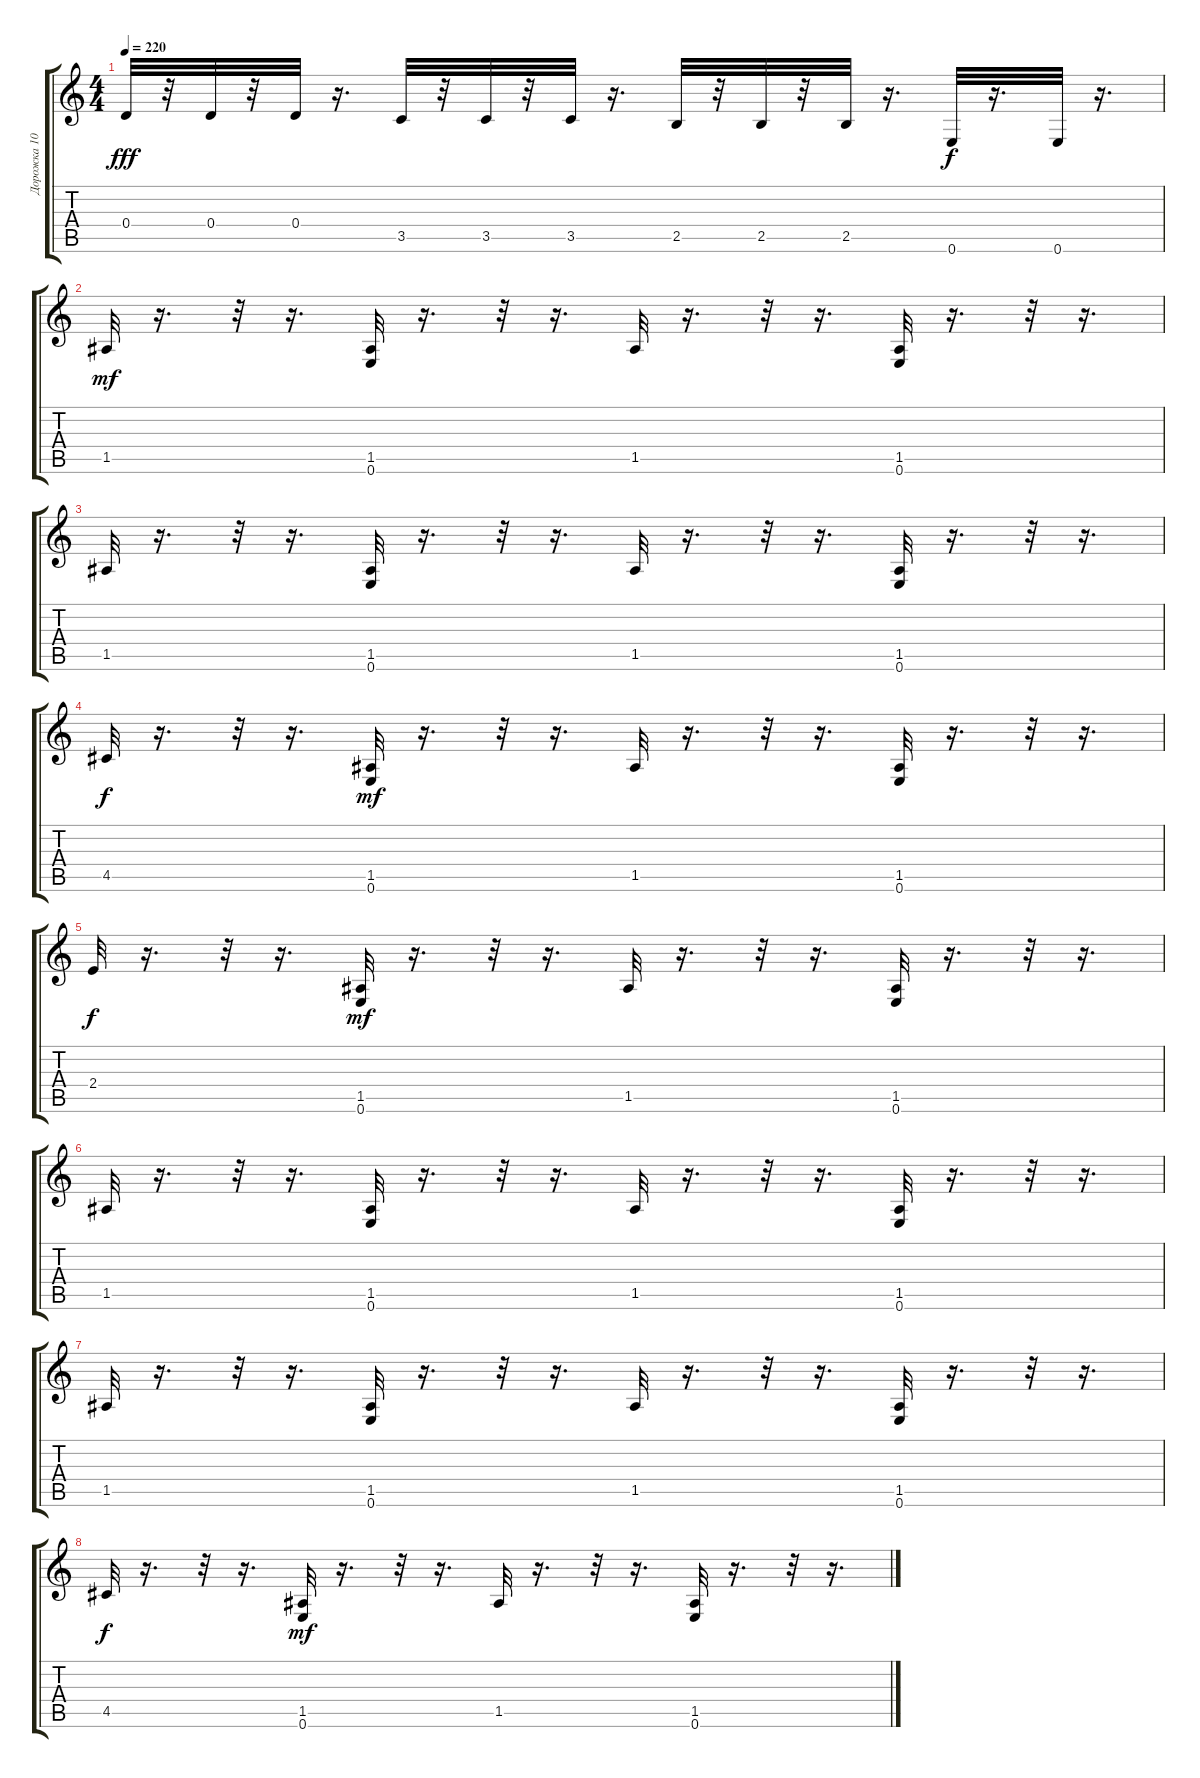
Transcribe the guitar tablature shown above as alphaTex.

\track ("Дорожка 10" "Дорожка 10") {instrument acousticguitarnylon}
\staff {score tabs}
\tuning (E4 B3 G3 D3 A2 E2) {hide}
\ts (4 4)
\tempo 220
\clef g2
\ks c
0.4.32{dy fff} r.32 0.4.32 r.32 0.4.32 r.16{d} 3.5.32 r.32 3.5.32 r.32 3.5.32 r.16{d} 2.5.32 r.32 2.5.32 r.32 2.5.32 r.16{d} 0.6.32{dy f} r.16{d} 0.6.32 r.16{d} |
1.5.32{dy mf} r.16{d} r.32 r.16{d} (1.5 0.6).32 r.16{d} r.32 r.16{d} 1.5.32 r.16{d} r.32 r.16{d} (1.5 0.6).32 r.16{d} r.32 r.16{d} |
1.5.32 r.16{d} r.32 r.16{d} (1.5 0.6).32 r.16{d} r.32 r.16{d} 1.5.32 r.16{d} r.32 r.16{d} (1.5 0.6).32 r.16{d} r.32 r.16{d} |
4.5.32{dy f} r.16{d} r.32 r.16{d} (1.5 0.6).32{dy mf} r.16{d} r.32 r.16{d} 1.5.32 r.16{d} r.32 r.16{d} (1.5 0.6).32 r.16{d} r.32 r.16{d} |
2.4.32{dy f} r.16{d} r.32 r.16{d} (1.5 0.6).32{dy mf} r.16{d} r.32 r.16{d} 1.5.32 r.16{d} r.32 r.16{d} (1.5 0.6).32 r.16{d} r.32 r.16{d} |
1.5.32 r.16{d} r.32 r.16{d} (1.5 0.6).32 r.16{d} r.32 r.16{d} 1.5.32 r.16{d} r.32 r.16{d} (1.5 0.6).32 r.16{d} r.32 r.16{d} |
1.5.32 r.16{d} r.32 r.16{d} (1.5 0.6).32 r.16{d} r.32 r.16{d} 1.5.32 r.16{d} r.32 r.16{d} (1.5 0.6).32 r.16{d} r.32 r.16{d} |
4.5.32{dy f} r.16{d} r.32 r.16{d} (1.5 0.6).32{dy mf} r.16{d} r.32 r.16{d} 1.5.32 r.16{d} r.32 r.16{d} (1.5 0.6).32 r.16{d} r.32 r.16{d}
